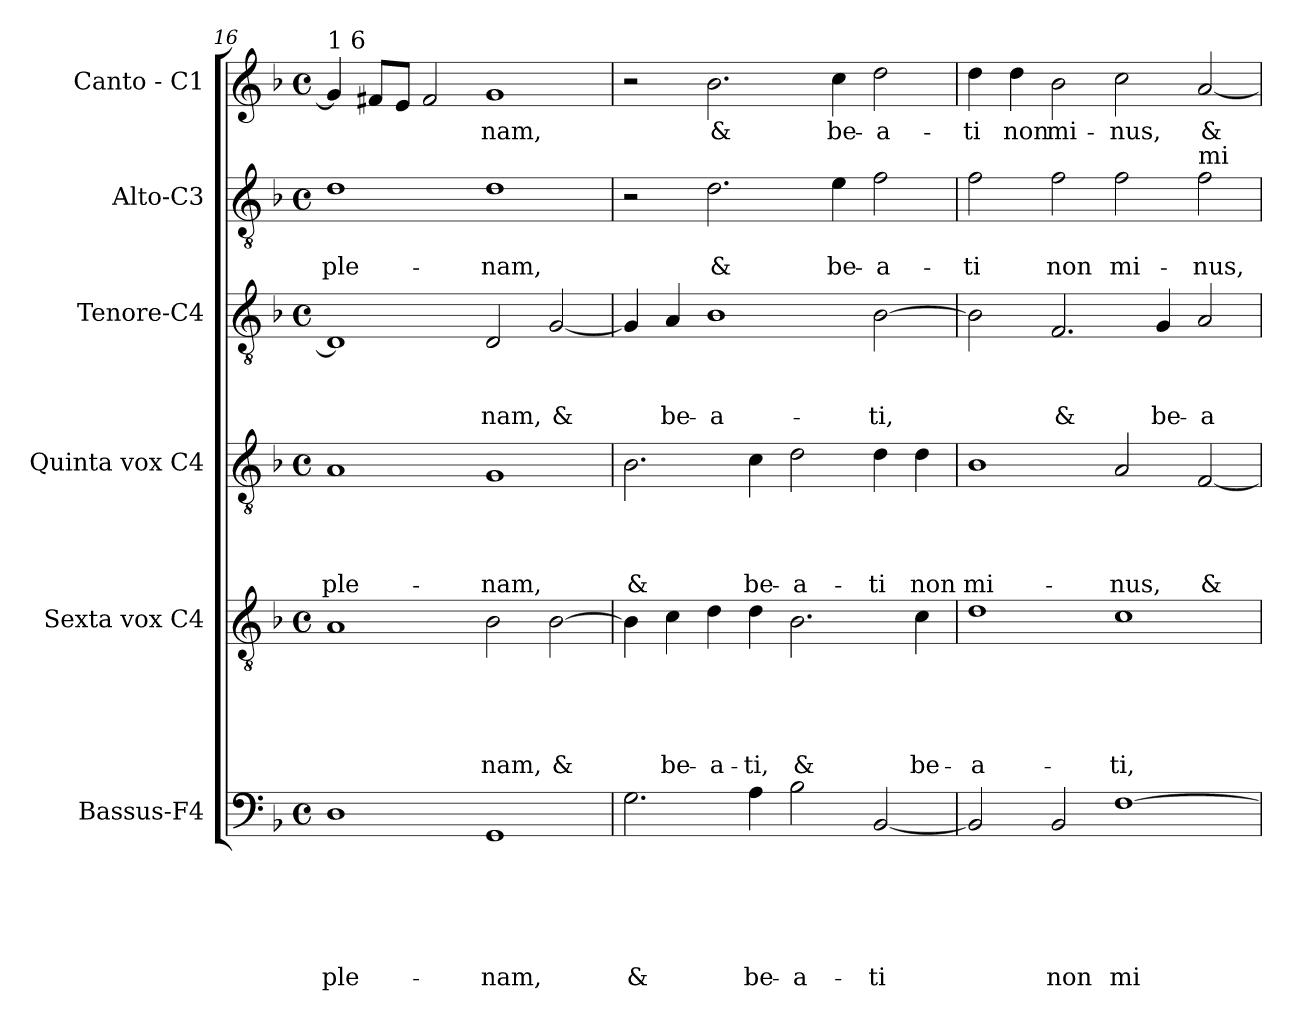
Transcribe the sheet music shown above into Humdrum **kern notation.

**kern	**text	**text	**text	**text	**text	**text	**kern	**text	**text	**text	**text	**text	**kern	**text	**text	**text	**text	**kern	**text	**text	**text	**kern	**text	**text	**kern	**text
*part6	*part6	*part6	*part6	*part6	*part6	*part6	*part5	*part5	*part5	*part5	*part5	*part5	*part4	*part4	*part4	*part4	*part4	*part3	*part3	*part3	*part3	*part2	*part2	*part2	*part1	*part1
*staff6	*staff6	*staff6	*staff6	*staff6	*staff6	*staff6	*staff5	*staff5	*staff5	*staff5	*staff5	*staff5	*staff4	*staff4	*staff4	*staff4	*staff4	*staff3	*staff3	*staff3	*staff3	*staff2	*staff2	*staff2	*staff1	*staff1
*I"Bassus-F4	*	*	*	*	*	*	*I"Sexta vox C4	*	*	*	*	*	*I"Quinta vox C4	*	*	*	*	*I"Tenore-C4	*	*	*	*I"Alto-C3	*	*	*I"Canto - C1	*
!!LO:PB:g=z
*clefF4	*	*	*	*	*	*	*clefGv2	*	*	*	*	*	*clefGv2	*	*	*	*	*clefGv2	*	*	*	*clefGv2	*	*	*clefG2	*
*k[b-]	*	*	*	*	*	*	*k[b-]	*	*	*	*	*	*k[b-]	*	*	*	*	*k[b-]	*	*	*	*k[b-]	*	*	*k[b-]	*
*F:	*	*	*	*	*	*	*F:	*	*	*	*	*	*F:	*	*	*	*	*F:	*	*	*	*F:	*	*	*F:	*
*M4/4	*	*	*	*	*	*	*M4/4	*	*	*	*	*	*M4/4	*	*	*	*	*M4/4	*	*	*	*M4/4	*	*	*M4/4	*
*met(c)	*	*	*	*	*	*	*met(c)	*	*	*	*	*	*met(c)	*	*	*	*	*met(c)	*	*	*	*met(c)	*	*	*met(c)	*
=16	=16	=16	=16	=16	=16	=16	=16	=16	=16	=16	=16	=16	=16	=16	=16	=16	=16	=16	=16	=16	=16	=16	=16	=16	=16	=16
!	!	!	!	!	!	!	!	!	!	!	!	!	!	!	!	!	!	!	!	!	!	!	!	!	!LO:TX:a:t=1 6	!
!	!	!	!	!	!	!LO:LY:b	!	!	!	!	!	!	!	!	!	!	!LO:LY:b	!	!	!	!	!	!	!LO:LY:b	!	!
1D	.	.	.	.	.	ple-	1A	.	.	.	.	.	1A	.	.	.	ple-	1D]	.	.	.	1d	.	ple-	4g/]	.
.	.	.	.	.	.	.	.	.	.	.	.	.	.	.	.	.	.	.	.	.	.	.	.	.	8f#X/L	.
.	.	.	.	.	.	.	.	.	.	.	.	.	.	.	.	.	.	.	.	.	.	.	.	.	8e/J	.
.	.	.	.	.	.	.	.	.	.	.	.	.	.	.	.	.	.	.	.	.	.	.	.	.	2f#/	.
!	!	!	!	!	!	!LO:LY:b	!	!	!	!	!	!LO:LY:b	!	!	!	!	!LO:LY:b	!	!	!	!LO:LY:b	!	!	!LO:LY:b	!	!LO:LY:b
1GG	.	.	.	.	.	-nam,	2B-\	.	.	.	.	-nam,	1G	.	.	.	-nam,	2D/	.	.	-nam,	1d	.	-nam,	1g	-nam,
!	!	!	!	!	!	!	!	!	!	!	!	!LO:LY:b	!	!	!	!	!	!	!	!	!LO:LY:b	!	!	!	!	!
.	.	.	.	.	.	.	[>2B-\	.	.	.	.	&	.	.	.	.	.	[<2G/	.	.	&	.	.	.	.	.
=17	=17	=17	=17	=17	=17	=17	=17	=17	=17	=17	=17	=17	=17	=17	=17	=17	=17	=17	=17	=17	=17	=17	=17	=17	=17	=17
!	!	!	!	!	!	!LO:LY:b	!	!	!	!	!	!	!	!	!	!	!LO:LY:b	!	!	!	!	!	!	!	!	!
2.G\	.	.	.	.	.	&	4B-\]	.	.	.	.	.	2.B-\	.	.	.	&	4G/]	.	.	.	2r	.	.	2r	.
!	!	!	!	!	!	!	!	!	!	!	!	!LO:LY:b	!	!	!	!	!	!	!	!	!LO:LY:b	!	!	!	!	!
.	.	.	.	.	.	.	4c\	.	.	.	.	be-	.	.	.	.	.	4A/	.	.	be-	.	.	.	.	.
!	!	!	!	!	!	!	!	!	!	!	!	!LO:LY:b	!	!	!	!	!	!	!	!	!LO:LY:b	!	!	!LO:LY:b	!	!LO:LY:b
.	.	.	.	.	.	.	4d\	.	.	.	.	-a-	.	.	.	.	.	1B-	.	.	-a-	2.d\	.	&	2.b-\	&
!	!	!	!	!	!	!LO:LY:b	!	!	!	!	!	!LO:LY:b	!	!	!	!	!LO:LY:b	!	!	!	!	!	!	!	!	!
4A\	.	.	.	.	.	be-	4d\	.	.	.	.	-ti,	4c\	.	.	.	be-	.	.	.	.	.	.	.	.	.
!	!	!	!	!	!	!LO:LY:b	!	!	!	!	!	!LO:LY:b	!	!	!	!	!LO:LY:b	!	!	!	!	!	!	!	!	!
2B-\	.	.	.	.	.	-a-	2.B-\	.	.	.	.	&	2d\	.	.	.	-a-	.	.	.	.	.	.	.	.	.
!	!	!	!	!	!	!	!	!	!	!	!	!	!	!	!	!	!	!	!	!	!	!	!	!LO:LY:b	!	!LO:LY:b
.	.	.	.	.	.	.	.	.	.	.	.	.	.	.	.	.	.	.	.	.	.	4e\	.	be-	4cc\	be-
!	!	!	!	!	!	!LO:LY:b	!	!	!	!	!	!	!	!	!	!	!LO:LY:b	!	!	!	!LO:LY:b	!	!	!LO:LY:b	!	!LO:LY:b
[<2BB-/	.	.	.	.	.	-ti	.	.	.	.	.	.	4d\	.	.	.	-ti	[>2B-\	.	.	-ti,	2f\	.	-a-	2dd\	-a-
!	!	!	!	!	!	!	!	!	!	!	!	!LO:LY:b	!	!	!	!	!LO:LY:b	!	!	!	!	!	!	!	!	!
.	.	.	.	.	.	.	4c\	.	.	.	.	be-	4d\	.	.	.	non	.	.	.	.	.	.	.	.	.
=18	=18	=18	=18	=18	=18	=18	=18	=18	=18	=18	=18	=18	=18	=18	=18	=18	=18	=18	=18	=18	=18	=18	=18	=18	=18	=18
!	!	!	!	!	!	!	!	!	!	!	!	!LO:LY:b	!	!	!	!	!LO:LY:b	!	!	!	!	!	!	!LO:LY:b	!	!LO:LY:b
2BB-/]	.	.	.	.	.	.	1d	.	.	.	.	-a-	1B-	.	.	.	mi-	2B-\]	.	.	.	2f\	.	-ti	4dd\	-ti
!	!	!	!	!	!	!	!	!	!	!	!	!	!	!	!	!	!	!	!	!	!	!	!	!	!	!LO:LY:b
.	.	.	.	.	.	.	.	.	.	.	.	.	.	.	.	.	.	.	.	.	.	.	.	.	4dd\	non
!	!	!	!	!	!	!LO:LY:b	!	!	!	!	!	!	!	!	!	!	!	!	!	!	!LO:LY:b	!	!	!LO:LY:b	!	!LO:LY:b
2BB-/	.	.	.	.	.	non	.	.	.	.	.	.	.	.	.	.	.	2.F/	.	.	&	2f\	.	non	2b-\	mi-
!	!	!	!	!	!	!LO:LY:b	!	!	!	!	!	!LO:LY:b	!	!	!	!	!LO:LY:b	!	!	!	!	!	!	!LO:LY:b	!	!LO:LY:b
[>1F	.	.	.	.	.	mi-	1c	.	.	.	.	-ti,	2A/	.	.	.	-nus,	.	.	.	.	2f\	.	mi-	2cc\	-nus,
!	!	!	!	!	!	!	!	!	!	!	!	!	!	!	!	!	!	!	!	!	!LO:LY:b	!	!	!	!	!
.	.	.	.	.	.	.	.	.	.	.	.	.	.	.	.	.	.	4G/	.	.	be-	.	.	.	.	.
!	!	!	!	!	!	!	!	!	!	!	!	!	!	!	!	!	!	!	!	!	!	!LO:TX:a:t=mi	!	!	!	!
!	!	!	!	!	!	!	!	!	!	!	!	!	!	!	!	!	!LO:LY:b	!	!	!	!LO:LY:b	!	!	!LO:LY:b	!	!LO:LY:b
.	.	.	.	.	.	.	.	.	.	.	.	.	[<2F/	.	.	.	&	2A/	.	.	-a-	2f\	.	-nus,	[<2a/	&
=	=	=	=	=	=	=	=	=	=	=	=	=	=	=	=	=	=	=	=	=	=	=	=	=	=	=
*-	*-	*-	*-	*-	*-	*-	*-	*-	*-	*-	*-	*-	*-	*-	*-	*-	*-	*-	*-	*-	*-	*-	*-	*-	*-	*-
